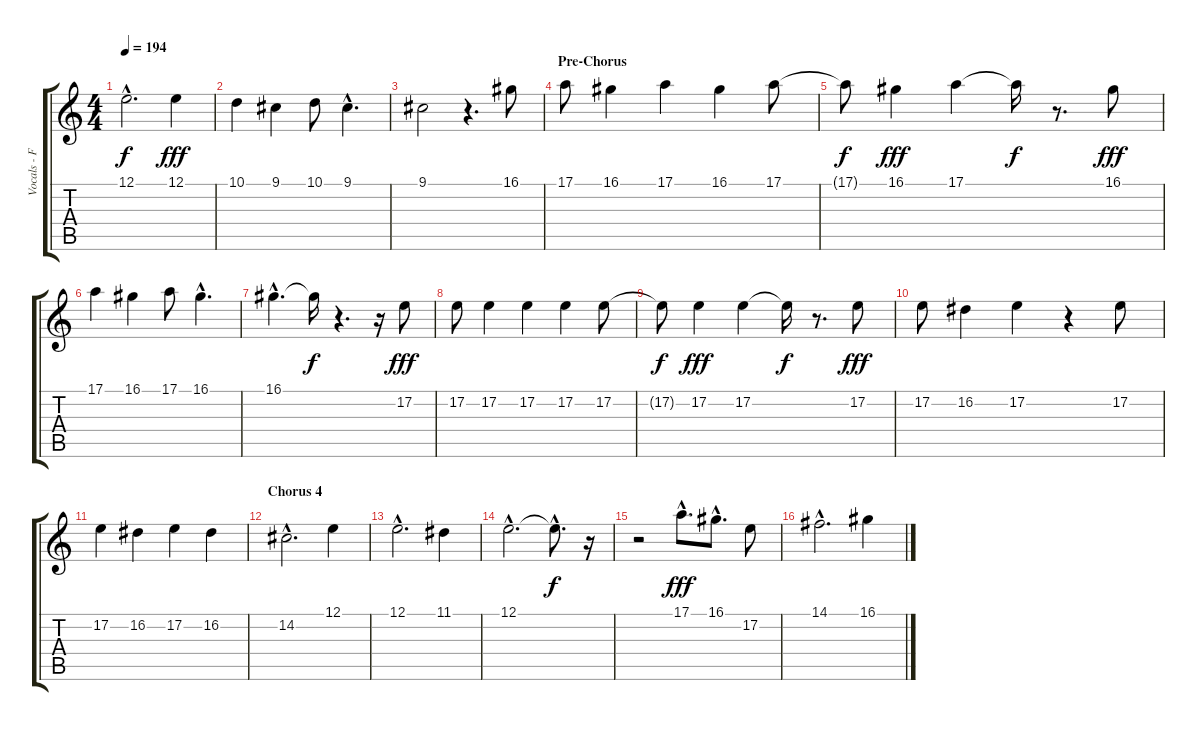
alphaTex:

\track ("Vocals - Fat Mike" "Vocals - F") {instrument lead6voice}
\staff {score tabs}
\tuning (E4 B3 G3 D3 A2 E2) {hide}
\ts (4 4)
\tempo 194
\clef g2
\ks c
12.1{hac t}.2{d dy f} 12.1.4{dy fff} |
10.1.4 9.1.4 10.1.8 9.1{hac}.4{d} |
9.1.2 r.4{d} 16.1.8 |
\section ("" "Pre-Chorus")
17.1.8 16.1.4 17.1.4 16.1.4 17.1.8 |
17.1{t}.8{dy f} 16.1.4{dy fff} 17.1.4 17.1{t}.16{dy f} r.8{d} 16.1.8{dy fff} |
17.1.4 16.1.4 17.1.8 16.1{hac}.4{d} |
16.1{hac}.4{d} 16.1{t}.16{dy f} r.4{d} r.16 17.2.8{dy fff} |
17.2.8 17.2.4 17.2.4 17.2.4 17.2.8 |
17.2{t}.8{dy f} 17.2.4{dy fff} 17.2.4 17.2{t}.16{dy f} r.8{d} 17.2.8{dy fff} |
17.2.8 16.2.4 17.2.4 r.4 17.2.8 |
17.2.4 16.2.4 17.2.4 16.2.4 |
\section ("" "Chorus 4")
14.2{hac}.2{d} 12.1.4 |
12.1{hac}.2{d} 11.1.4 |
12.1{hac}.2{d} 12.1{hac t}.8{d dy f} r.16 |
r.2 17.1{hac}.8{d dy fff} 16.1{hac}.8{d} 17.2.8 |
14.1{hac}.2{d} 16.1.4
